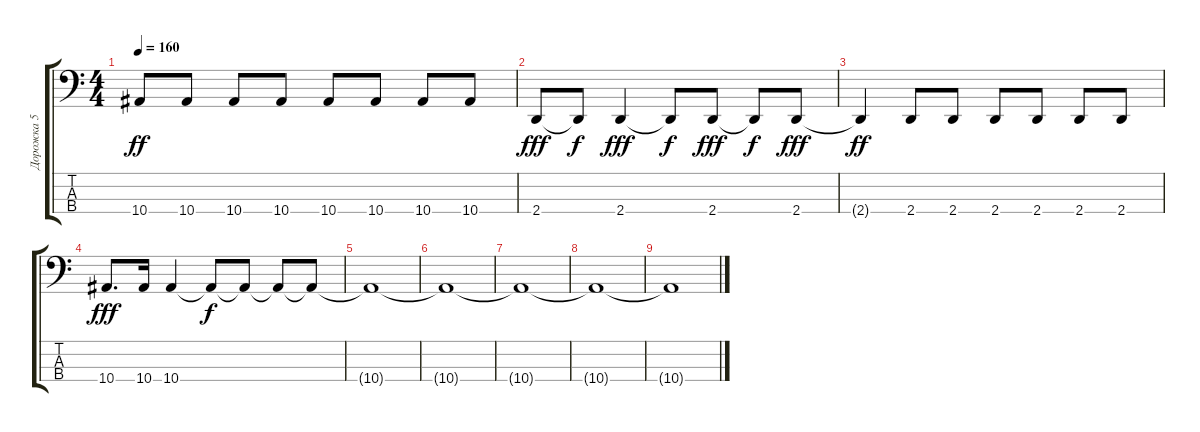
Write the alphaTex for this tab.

\track ("Дорожка 5" "Дорожка 5") {instrument electricbasspick}
\staff {score tabs}
\tuning (F2 C2 G1 C1) {hide}
\ts (4 4)
\tempo 160
\clef f4
\ks c
10.4{t}.8{dy ff} 10.4.8 10.4.8 10.4.8 10.4.8 10.4.8 10.4.8 10.4.8 |
2.4.8{dy fff} 2.4{t}.8{dy f} 2.4.4{dy fff} 2.4{t}.8{dy f} 2.4.8{dy fff} 2.4{t}.8{dy f} 2.4.8{dy fff} |
2.4{t}.4{dy ff} 2.4.8 2.4.8 2.4.8 2.4.8 2.4.8 2.4.8 |
10.4.8{d dy fff} 10.4.16 10.4.4 10.4{t}.8{dy f} 10.4{t}.8 10.4{t}.8 10.4{t}.8 |
10.4{t}.1 |
10.4{t}.1 |
10.4{t}.1 |
10.4{t}.1 |
10.4{t}.1
